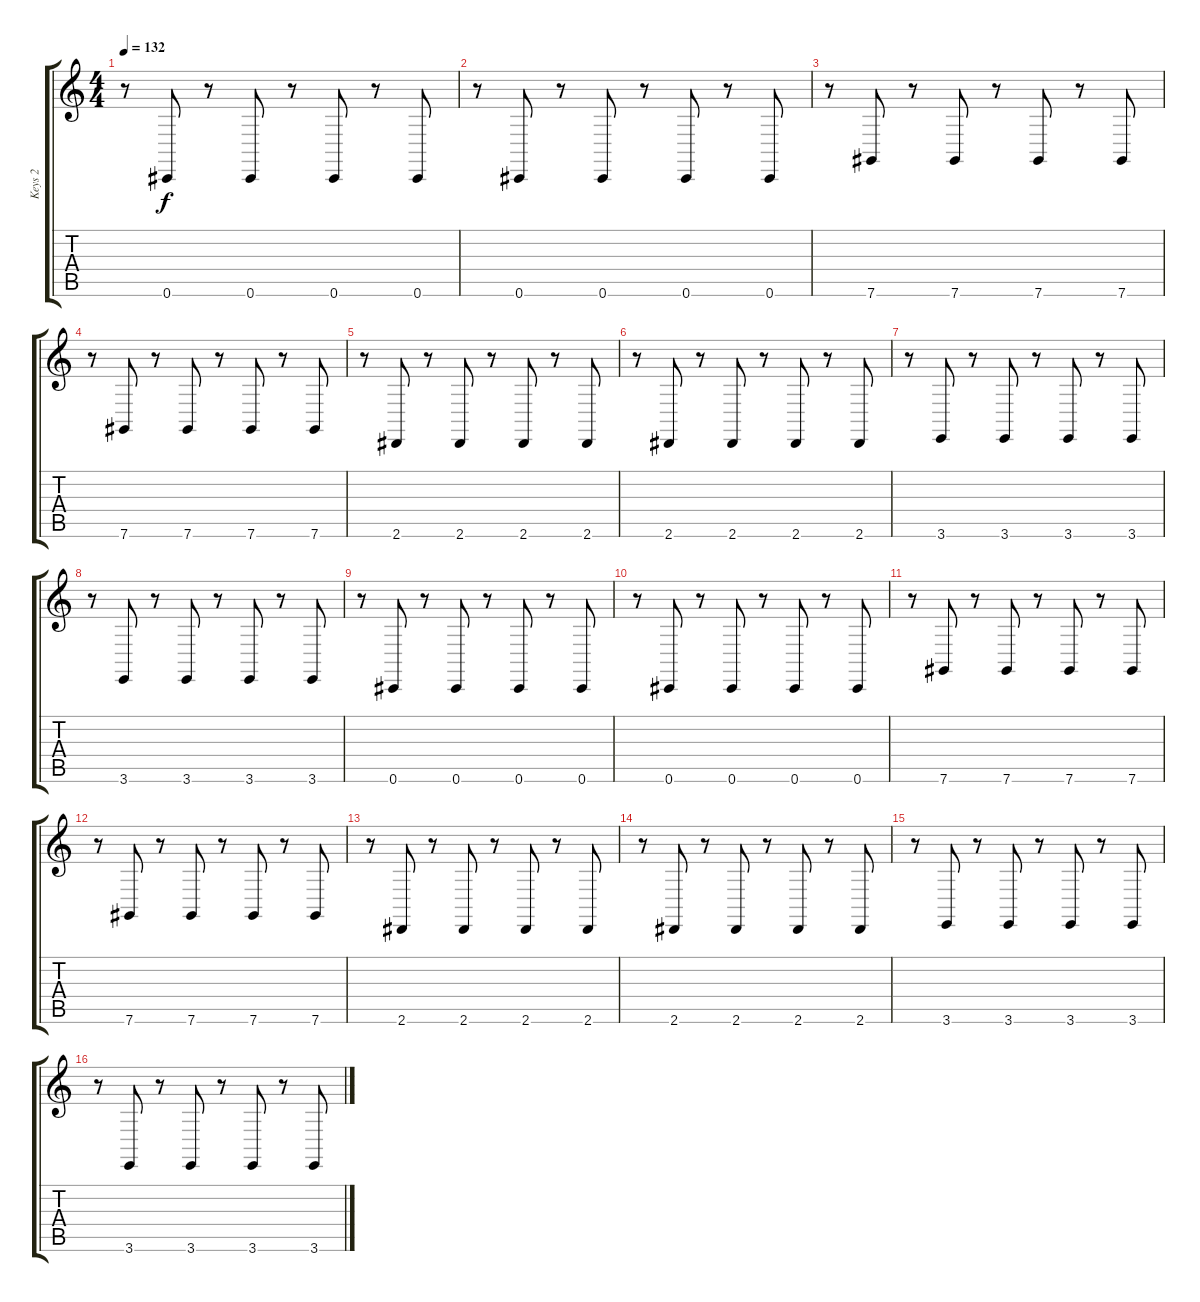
\track ("Keys 2" "Keys 2") {instrument lead2sawtooth}
\staff {score tabs}
\tuning (Eb4 Bb3 Gb3 Db3 Ab2 Db2) {hide}
\ts (4 4)
\tempo 132
\clef g2
\ks c
r.8{dy f} 0.6.8 r.8 0.6.8 r.8 0.6.8 r.8 0.6.8 |
r.8 0.6.8 r.8 0.6.8 r.8 0.6.8 r.8 0.6.8 |
r.8 7.6.8 r.8 7.6.8 r.8 7.6.8 r.8 7.6.8 |
r.8 7.6.8 r.8 7.6.8 r.8 7.6.8 r.8 7.6.8 |
r.8 2.6.8 r.8 2.6.8 r.8 2.6.8 r.8 2.6.8 |
r.8 2.6.8 r.8 2.6.8 r.8 2.6.8 r.8 2.6.8 |
r.8 3.6.8 r.8 3.6.8 r.8 3.6.8 r.8 3.6.8 |
r.8 3.6.8 r.8 3.6.8 r.8 3.6.8 r.8 3.6.8 |
r.8 0.6.8 r.8 0.6.8 r.8 0.6.8 r.8 0.6.8 |
r.8 0.6.8 r.8 0.6.8 r.8 0.6.8 r.8 0.6.8 |
r.8 7.6.8 r.8 7.6.8 r.8 7.6.8 r.8 7.6.8 |
r.8 7.6.8 r.8 7.6.8 r.8 7.6.8 r.8 7.6.8 |
r.8 2.6.8 r.8 2.6.8 r.8 2.6.8 r.8 2.6.8 |
r.8 2.6.8 r.8 2.6.8 r.8 2.6.8 r.8 2.6.8 |
r.8 3.6.8 r.8 3.6.8 r.8 3.6.8 r.8 3.6.8 |
r.8 3.6.8 r.8 3.6.8 r.8 3.6.8 r.8 3.6.8
